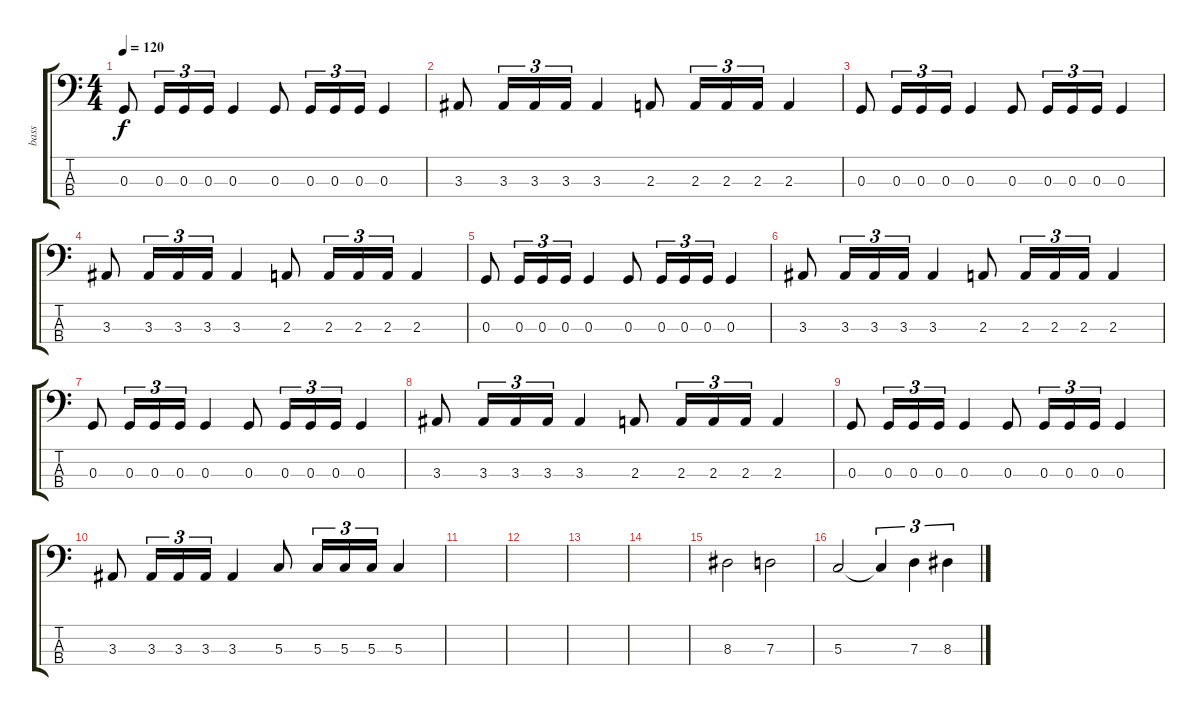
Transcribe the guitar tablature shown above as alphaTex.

\track ("bass" "bass") {instrument electricbasspick}
\staff {score tabs}
\tuning (F2 C2 G1 D1) {hide}
\ts (4 4)
\tempo 120
\clef f4
\ks c
0.3.8{dy f} 0.3.16{tu (3 2)} 0.3.16{tu (3 2)} 0.3.16{tu (3 2)} 0.3.4 0.3.8 0.3.16{tu (3 2)} 0.3.16{tu (3 2)} 0.3.16{tu (3 2)} 0.3.4 |
3.3.8 3.3.16{tu (3 2)} 3.3.16{tu (3 2)} 3.3.16{tu (3 2)} 3.3.4 2.3.8 2.3.16{tu (3 2)} 2.3.16{tu (3 2)} 2.3.16{tu (3 2)} 2.3.4 |
0.3.8 0.3.16{tu (3 2)} 0.3.16{tu (3 2)} 0.3.16{tu (3 2)} 0.3.4 0.3.8 0.3.16{tu (3 2)} 0.3.16{tu (3 2)} 0.3.16{tu (3 2)} 0.3.4 |
3.3.8 3.3.16{tu (3 2)} 3.3.16{tu (3 2)} 3.3.16{tu (3 2)} 3.3.4 2.3.8 2.3.16{tu (3 2)} 2.3.16{tu (3 2)} 2.3.16{tu (3 2)} 2.3.4 |
0.3.8 0.3.16{tu (3 2)} 0.3.16{tu (3 2)} 0.3.16{tu (3 2)} 0.3.4 0.3.8 0.3.16{tu (3 2)} 0.3.16{tu (3 2)} 0.3.16{tu (3 2)} 0.3.4 |
3.3.8 3.3.16{tu (3 2)} 3.3.16{tu (3 2)} 3.3.16{tu (3 2)} 3.3.4 2.3.8 2.3.16{tu (3 2)} 2.3.16{tu (3 2)} 2.3.16{tu (3 2)} 2.3.4 |
0.3.8 0.3.16{tu (3 2)} 0.3.16{tu (3 2)} 0.3.16{tu (3 2)} 0.3.4 0.3.8 0.3.16{tu (3 2)} 0.3.16{tu (3 2)} 0.3.16{tu (3 2)} 0.3.4 |
3.3.8 3.3.16{tu (3 2)} 3.3.16{tu (3 2)} 3.3.16{tu (3 2)} 3.3.4 2.3.8 2.3.16{tu (3 2)} 2.3.16{tu (3 2)} 2.3.16{tu (3 2)} 2.3.4 |
0.3.8 0.3.16{tu (3 2)} 0.3.16{tu (3 2)} 0.3.16{tu (3 2)} 0.3.4 0.3.8 0.3.16{tu (3 2)} 0.3.16{tu (3 2)} 0.3.16{tu (3 2)} 0.3.4 |
3.3.8 3.3.16{tu (3 2)} 3.3.16{tu (3 2)} 3.3.16{tu (3 2)} 3.3.4 5.3.8 5.3.16{tu (3 2)} 5.3.16{tu (3 2)} 5.3.16{tu (3 2)} 5.3.4 |
|
|
|
|
8.3.2 7.3.2 |
5.3.2 5.3{t}.4{tu (3 2)} 7.3.4{tu (3 2)} 8.3.4{tu (3 2)}
